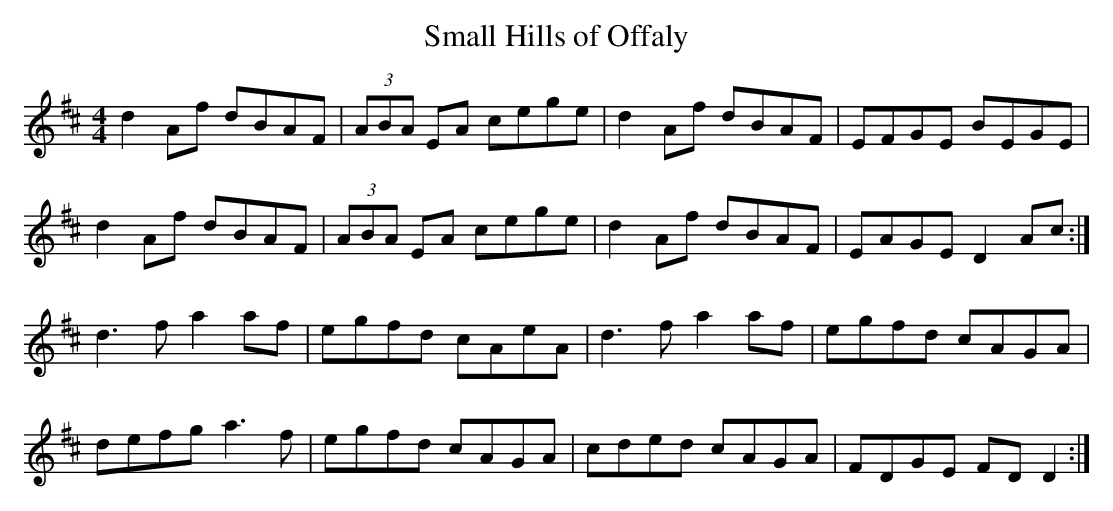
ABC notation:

X:1
T: Small Hills of Offaly
M: 4/4
L: 1/8
K: D
d2 Af dBAF|(3ABA EA cege |d2 Af dBAF | EFGE BEGE |
d2 Af dBAF|(3ABA EA cege |d2 Af dBAF | EAGE D2 Ac :|
d3 f a2 af|egfd cAeA |d3 f a2 af | egfd cAGA |
defg a3 f | egfd cAGA |cded cAGA | FDGE FD D2 :|
